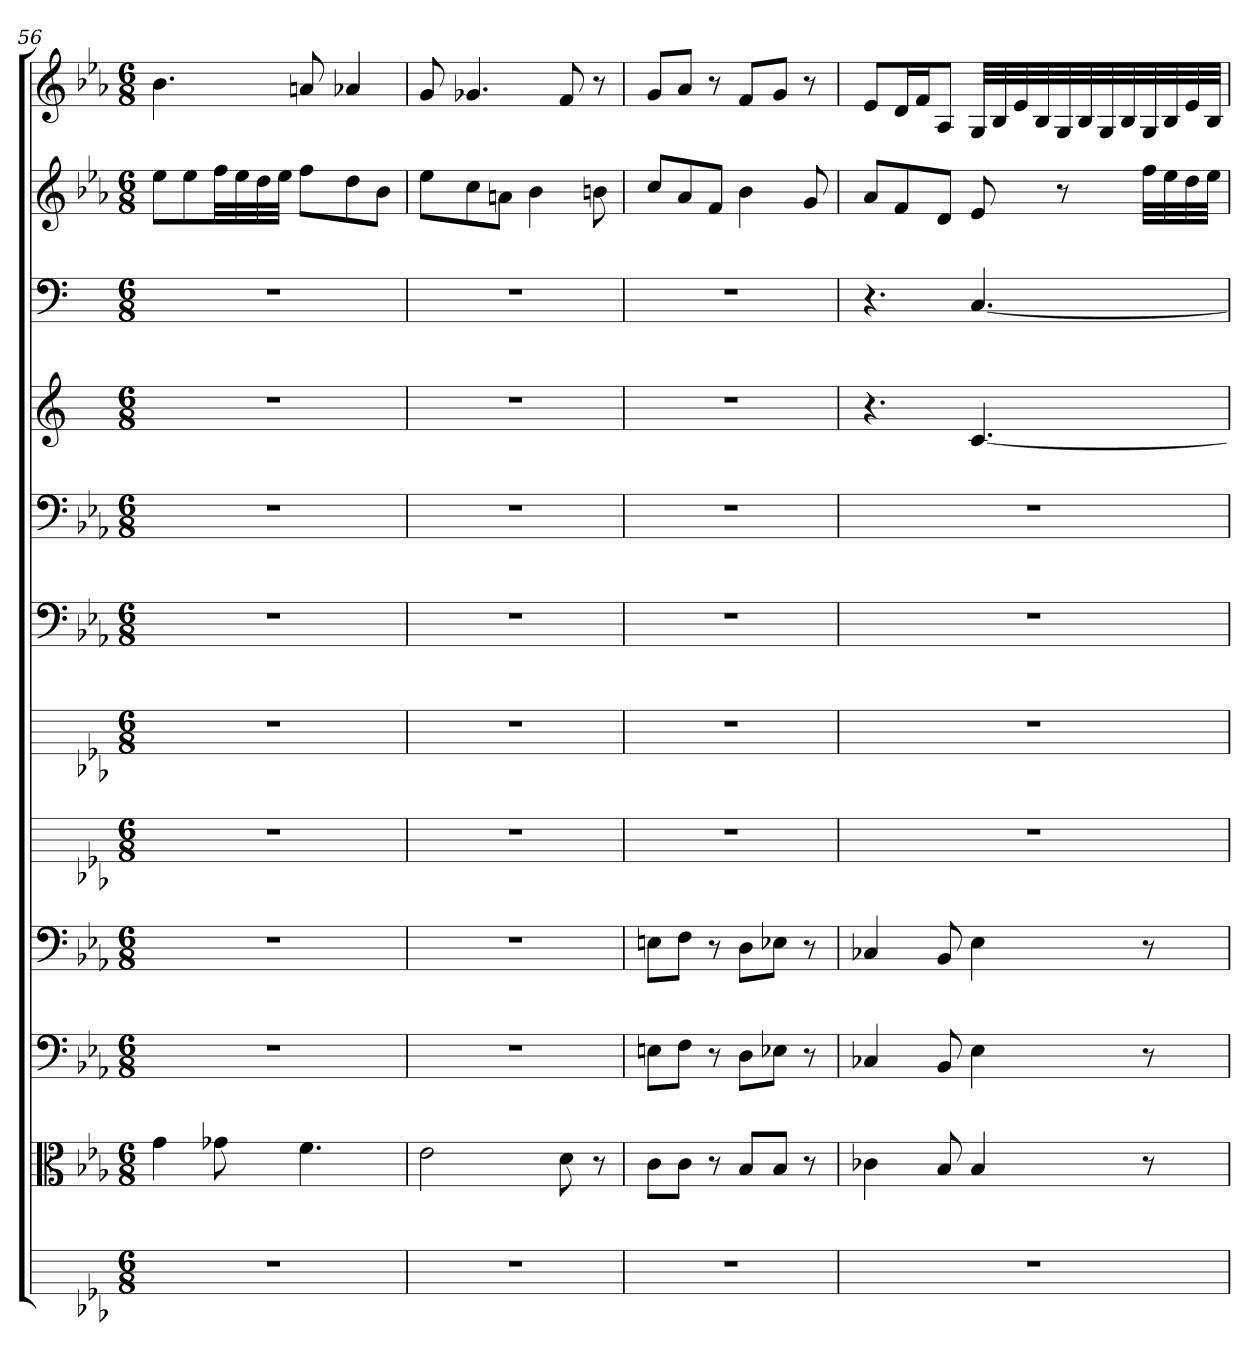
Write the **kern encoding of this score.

**kern	**kern	**kern	**kern	**kern	**kern	**kern	**kern	**kern	**kern	**kern	**kern
*part12	*part11	*part10	*part9	*part8	*part7	*part6	*part5	*part4	*part3	*part2	*part1
*staff12	*staff11	*staff10	*staff9	*staff8	*staff7	*staff6	*staff5	*staff4	*staff3	*staff2	*staff1
*	*clefC3	*clefF4	*clefF4	*	*	*clefF4	*clefF4	*	*	*	*
*k[b-e-a-]	*k[b-e-a-]	*k[b-e-a-]	*k[b-e-a-]	*k[b-e-a-]	*k[b-e-a-]	*k[b-e-a-]	*k[b-e-a-]	*k[]	*k[]	*k[b-e-a-]	*k[b-e-a-]
*E-:	*E-:	*E-:	*E-:	*E-:	*E-:	*E-:	*E-:	*	*	*E-:	*E-:
*M6/8	*M6/8	*M6/8	*M6/8	*M6/8	*M6/8	*M6/8	*M6/8	*M6/8	*M6/8	*M6/8	*M6/8
=56	=56	=56	=56	=56	=56	=56	=56	=56	=56	=56	=56
2.r	4g	2.r	2.r	2.r	2.r	2.r	2.r	2.r	2.r	8ee-L	4.b-
.	.	.	.	.	.	.	.	.	.	8ee-	.
.	8g-X	.	.	.	.	.	.	.	.	32ffLL	.
.	.	.	.	.	.	.	.	.	.	32ee-	.
.	.	.	.	.	.	.	.	.	.	32dd	.
.	.	.	.	.	.	.	.	.	.	32ee-JJJ	.
.	4.f	.	.	.	.	.	.	.	.	8ffL	8an
.	.	.	.	.	.	.	.	.	.	8dd	4a-X
.	.	.	.	.	.	.	.	.	.	8b-J	.
=57	=57	=57	=57	=57	=57	=57	=57	=57	=57	=57	=57
2.r	2e-	2.r	2.r	2.r	2.r	2.r	2.r	2.r	2.r	8ee-L	8g
.	.	.	.	.	.	.	.	.	.	8cc	4.g-X
.	.	.	.	.	.	.	.	.	.	8anJ	.
.	.	.	.	.	.	.	.	.	.	4b-	.
.	8d	.	.	.	.	.	.	.	.	.	8f
.	8r	.	.	.	.	.	.	.	.	8bn	8r
=58	=58	=58	=58	=58	=58	=58	=58	=58	=58	=58	=58
2.r	8c\L	8En\L	8En\L	2.r	2.r	2.r	2.r	2.r	2.r	8ccL	8gL
.	8c\J	8F\J	8F\J	.	.	.	.	.	.	8a-	8a-J
.	8r	8r	8r	.	.	.	.	.	.	8fJ	8r
.	8B-/L	8D\L	8D\L	.	.	.	.	.	.	4b-	8fL
.	8B-/J	8E-X\J	8E-X\J	.	.	.	.	.	.	.	8gJ
.	8r	8r	8r	.	.	.	.	.	.	8g	8r
=59	=59	=59	=59	=59	=59	=59	=59	=59	=59	=59	=59
2.r	4c-X	4C-X	4C-X	2.r	2.r	2.r	2.r	4.r	4.r	8a-L	8e-L
.	.	.	.	.	.	.	.	.	.	8f	16dL
.	.	.	.	.	.	.	.	.	.	.	16fJ
.	8B-	8BB-	8BB-	.	.	.	.	.	.	8dJ	8A-J
.	4B-	4E-	4E-	.	.	.	.	[4.c	[4.C	8e-	32GLLL
.	.	.	.	.	.	.	.	.	.	.	32B-
.	.	.	.	.	.	.	.	.	.	.	32e-
.	.	.	.	.	.	.	.	.	.	.	32B-
.	.	.	.	.	.	.	.	.	.	8r	32G
.	.	.	.	.	.	.	.	.	.	.	32B-
.	.	.	.	.	.	.	.	.	.	.	32G
.	.	.	.	.	.	.	.	.	.	.	32B-
.	8r	8r	8r	.	.	.	.	.	.	32ffLLL	32G
.	.	.	.	.	.	.	.	.	.	32ee-	32B-
.	.	.	.	.	.	.	.	.	.	32dd	32e-
.	.	.	.	.	.	.	.	.	.	32ee-JJJ	32B-JJJ
=	=	=	=	=	=	=	=	=	=	=	=
*-	*-	*-	*-	*-	*-	*-	*-	*-	*-	*-	*-
